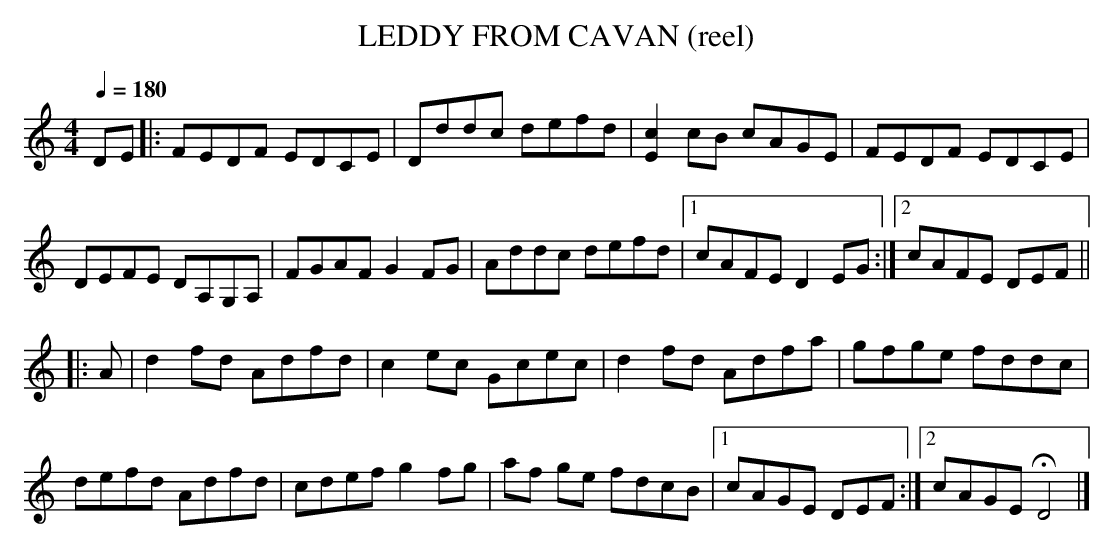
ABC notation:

X:1
T:LEDDY FROM CAVAN (reel)
Y:"allegro moderato"
To my hearing this works nicely as a D "dorian" tune (F's, C's
and B's natural).
Q:1/4=180
M:4/4
L:1/8
K:Ddor
DE|:FEDF EDCE|Dddc defd|[E2c2] cB cAGE|FEDF EDCE|
DEFE DA,G,A,|FGAF G2 FG|Addc defd|1 cAFE D2 EG:|\
[2 cAFE DEF||
|:A|d2 fd Adfd|c2 ec Gcec|d2fd Adfa |gfge fddc|
defd Adfd|cdef g2 fg|af ge fdcB|1 cAGE DEF:|\
[2 cAGE HD4|]
